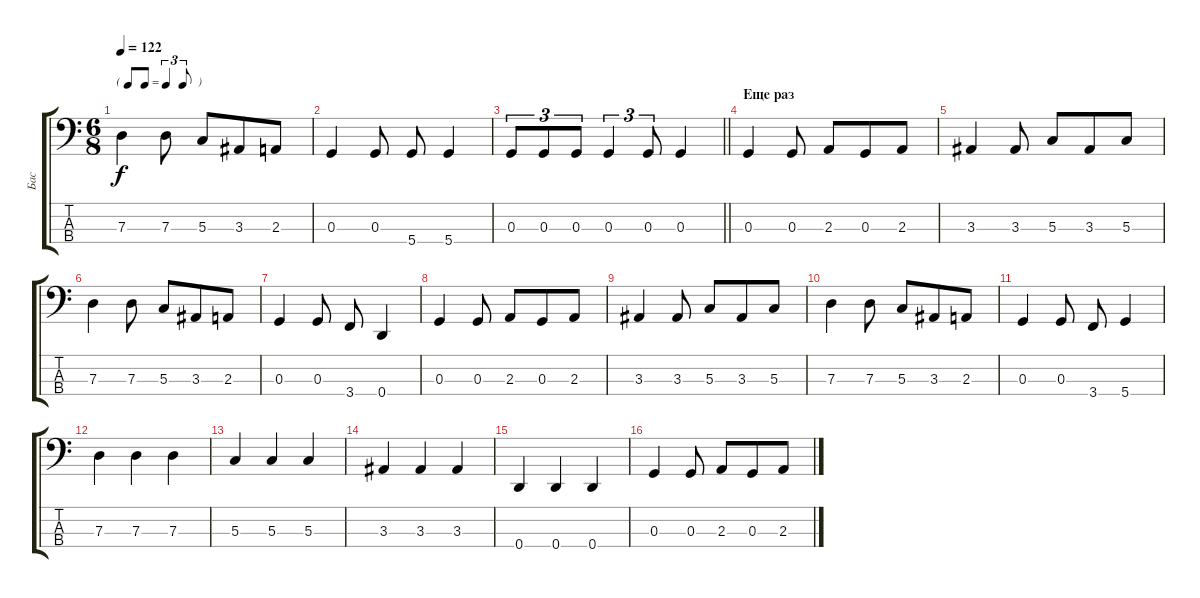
\track ("Бас" "Бас") {instrument electricbasspick}
\staff {score tabs}
\tuning (F2 C2 G1 D1) {hide}
\ts (6 8)
\tf triplet8th
\tempo 122
\clef f4
\ks c
7.3.4{dy f} 7.3.8 5.3.8 3.3.8 2.3.8 |
0.3.4 0.3.8 5.4.8 5.4.4 |
\barLineRight lightlight
0.3.8{tu (3 2)} 0.3.8{tu (3 2)} 0.3.8{tu (3 2)} 0.3.4{tu (3 2)} 0.3.8{tu (3 2)} 0.3.4 |
\section ("" "Еще раз")
0.3.4 0.3.8 2.3.8 0.3.8 2.3.8 |
3.3.4 3.3.8 5.3.8 3.3.8 5.3.8 |
7.3.4 7.3.8 5.3.8 3.3.8 2.3.8 |
0.3.4 0.3.8 3.4.8 0.4.4 |
0.3.4 0.3.8 2.3.8 0.3.8 2.3.8 |
3.3.4 3.3.8 5.3.8 3.3.8 5.3.8 |
7.3.4 7.3.8 5.3.8 3.3.8 2.3.8 |
0.3.4 0.3.8 3.4.8 5.4.4 |
7.3.4 7.3.4 7.3.4 |
5.3.4 5.3.4 5.3.4 |
3.3.4 3.3.4 3.3.4 |
0.4.4 0.4.4 0.4.4 |
0.3.4 0.3.8 2.3.8 0.3.8 2.3.8
